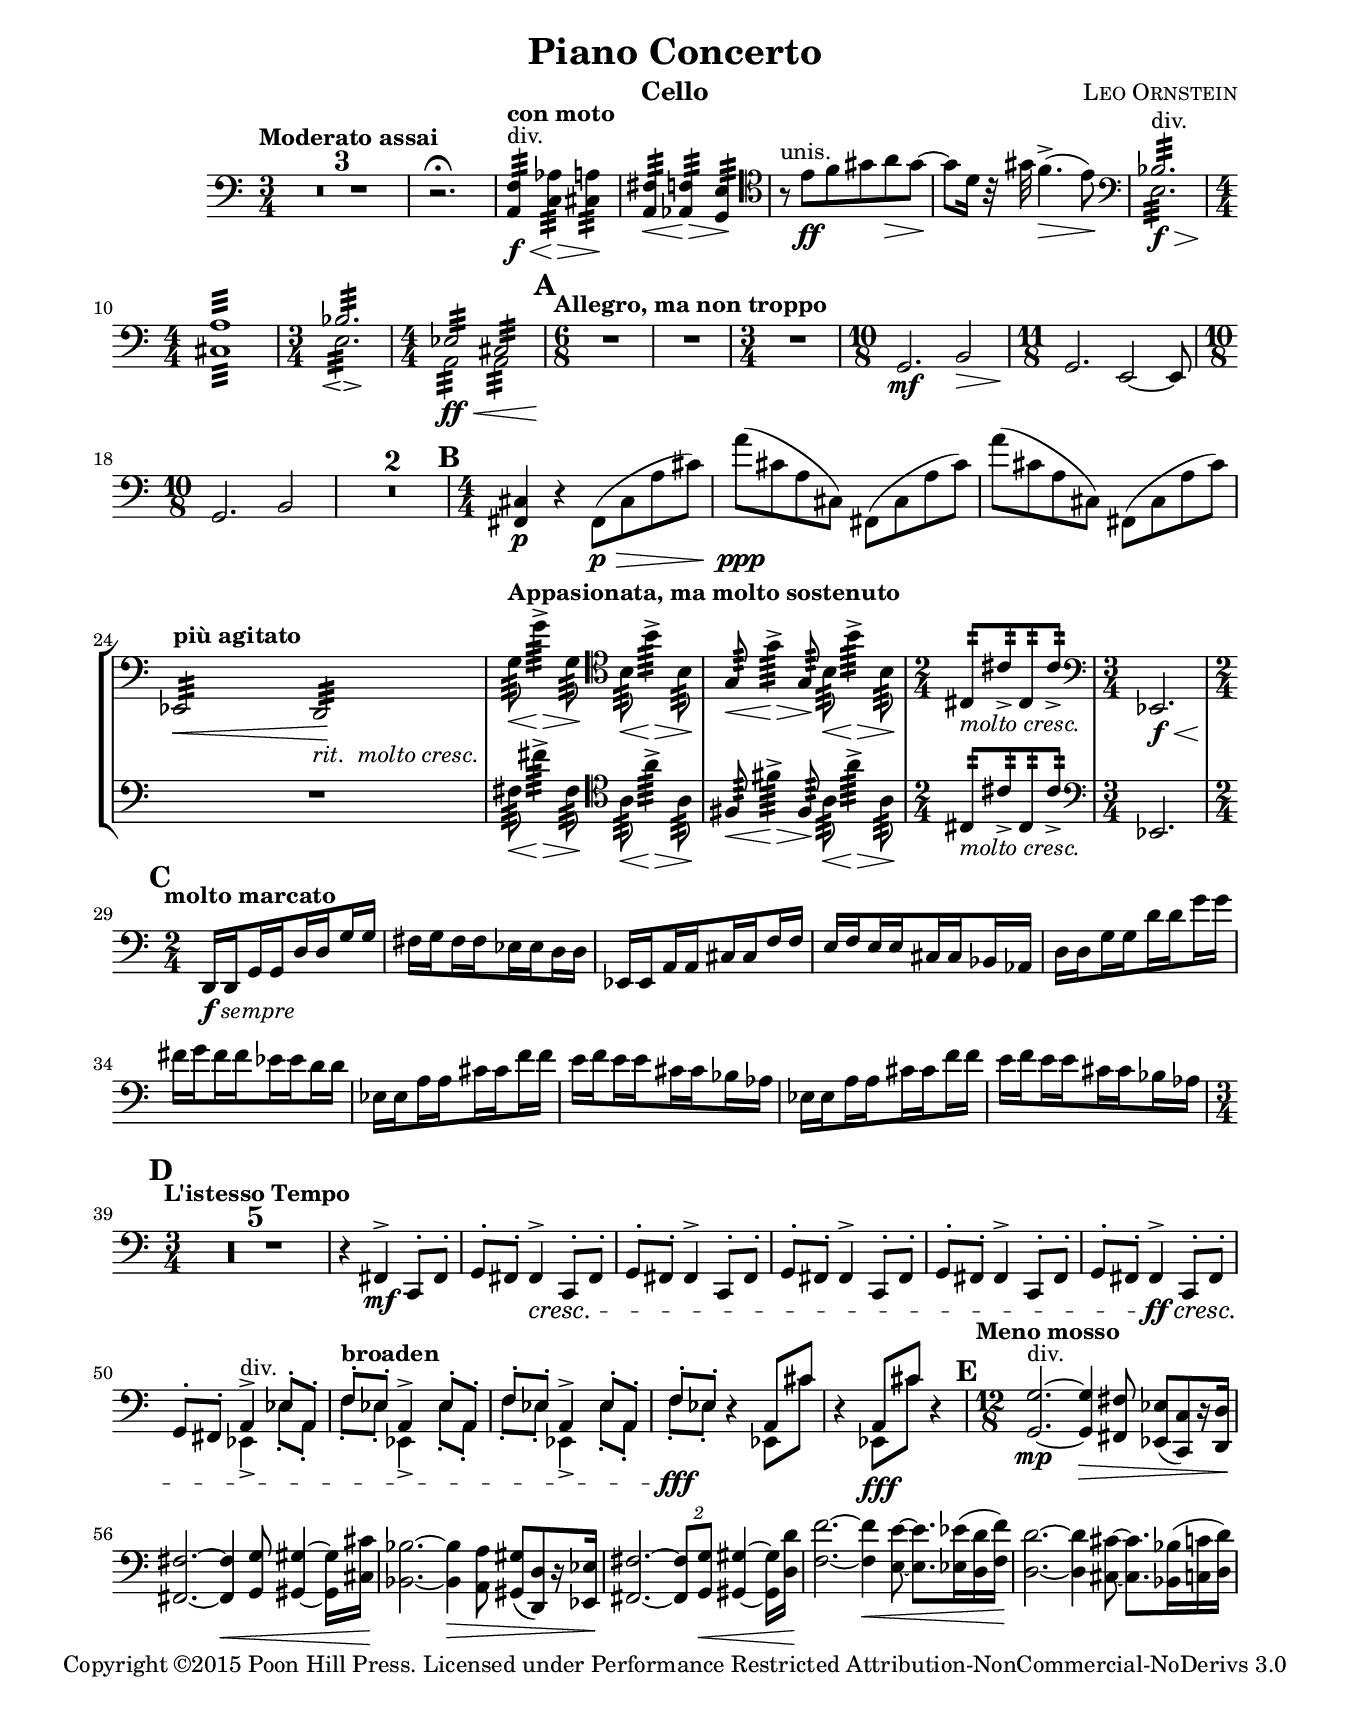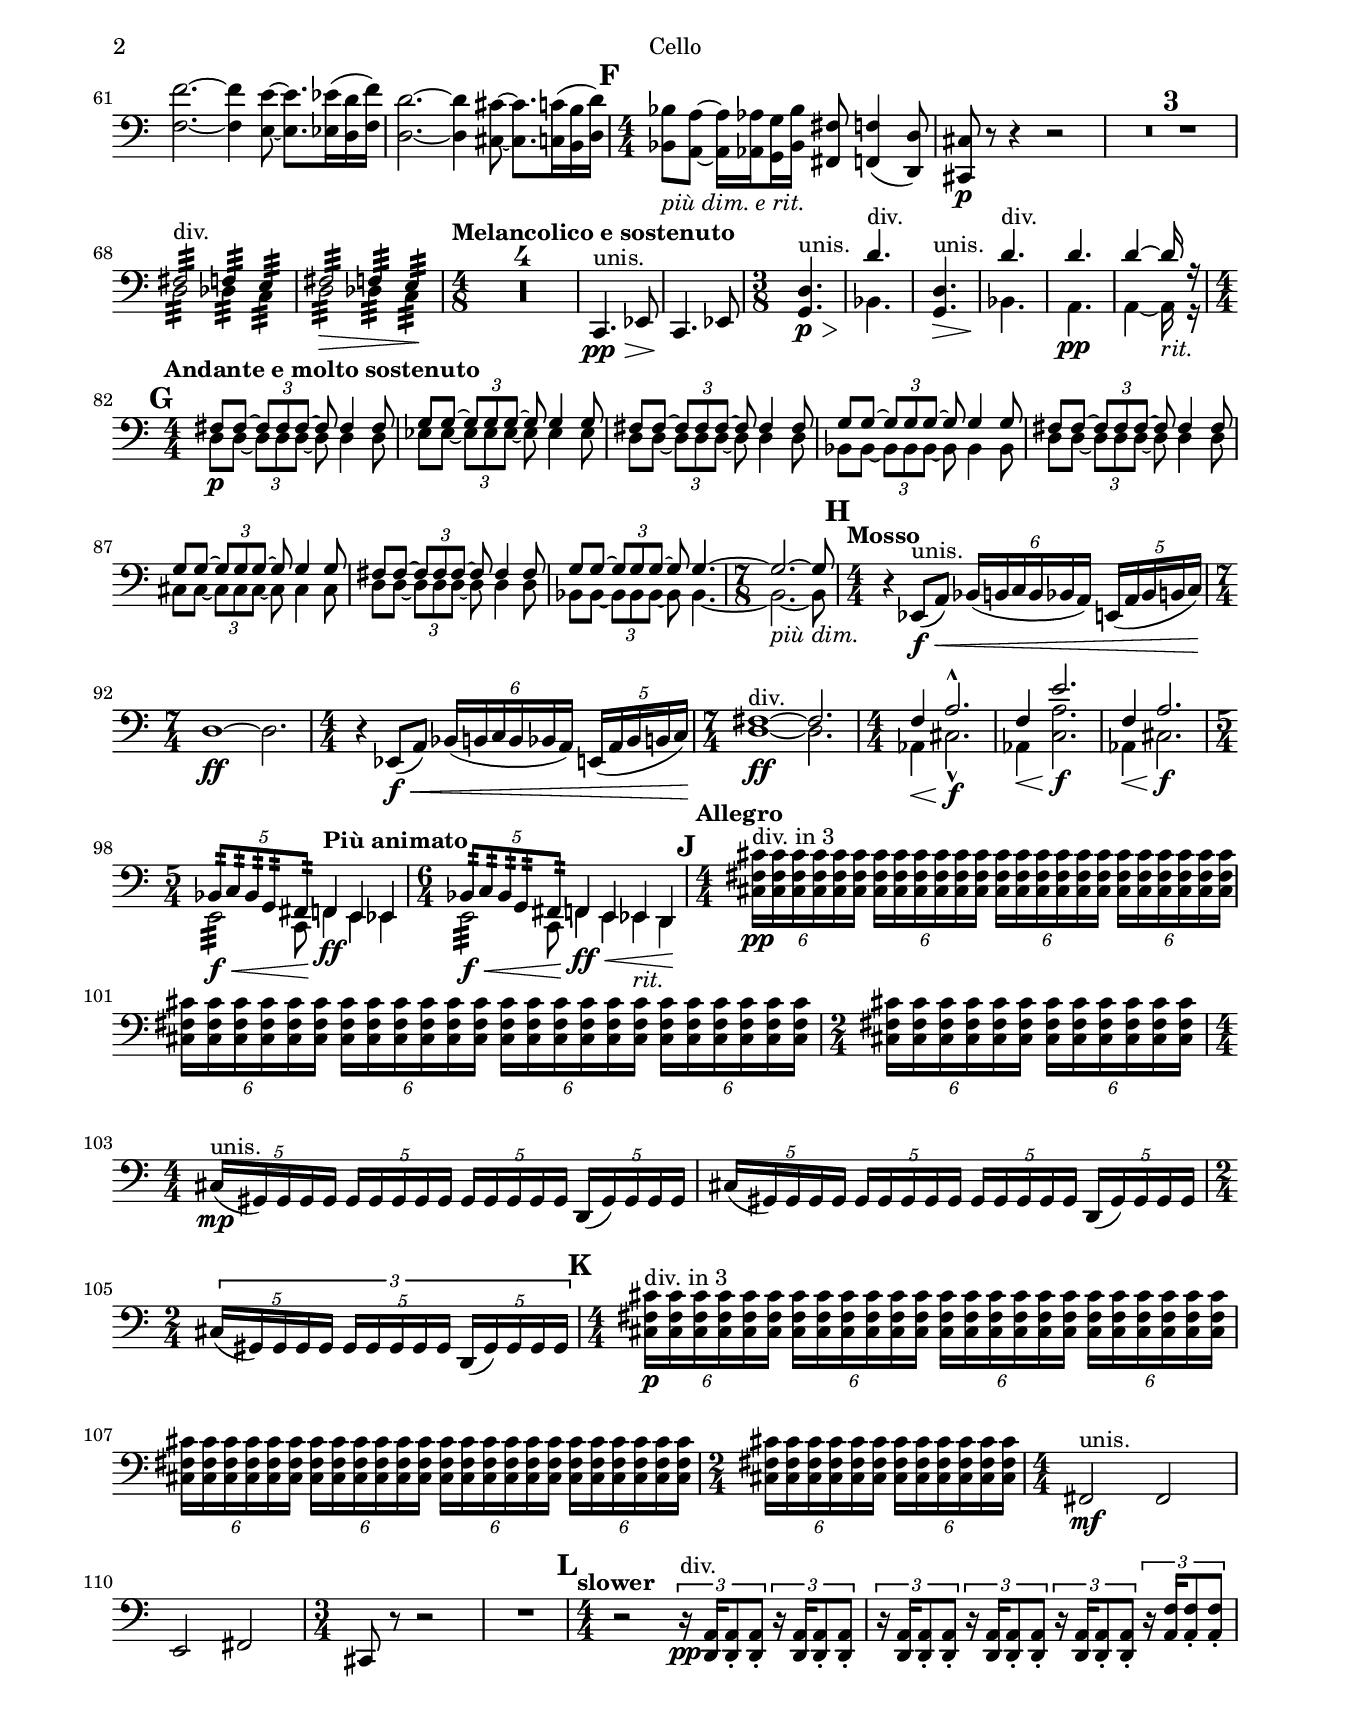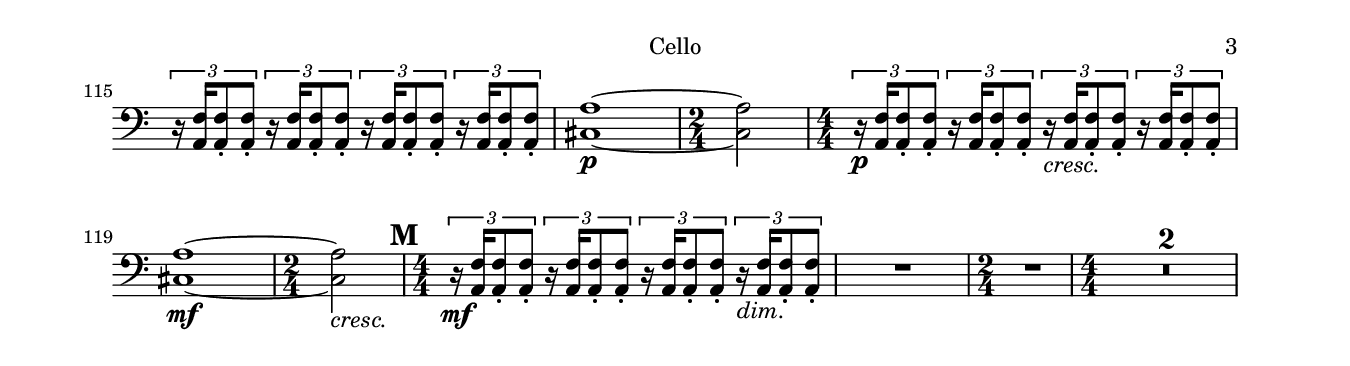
%%% Leo Ornstein - Piano Concerto (S824)
%%%
%%% Musical material Copyright (c) 2015 Poon Hill Press
%%% License: Performance Restricted Attribution-NonCommercial-NoDerivs 3.0
%%% The full text can be found in the LICENSE file with this code. It can be
%%% downloaded at https://imslp.org/wiki/Permissible_IMSLP_Licenses_(Various)

\version "2.23.82"

\include "common.ily"

instrumentName = "Cello"

%% Set the part size to U.S. standard 9"x12".
\paper {
	#(set-paper-size "arch a")
	top-margin = 0.5\in
	bottom-margin = 0.5\in
	left-margin = 0.75\in
	right-margin = 0.75\in
}

\header {
	title = \hdrTitle
	composer = \hdrComposer
	instrument = \instrumentName
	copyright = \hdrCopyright
}

%%% First movement

\include "mvmt1/I-common.ily"
%% Cello/Bass

%%% Section AA - mm. 1-4
%%% Tacet

%%% Section AB - mm. 5-12

%% FIXME: Dynamic hairpins in m. 11 in both cello and bass?

Cello_mvmt_I_AB_AC = \relative c {
	\tempo "con moto"
	<< { f4:32^\Div_mark aes:32 a:32 fis:32 f:32 e:32 } { a,:32\f\< c:32\!\> cis:32\! a:32\< aes:32\!\> g:32\! } >>
	\clef tenor
	r8^\Unis_mark e''8\ff f gis a\> gis\!~
	gis d16 r32 gis f4.->\> ( e8)\!
	\clef bass
	<<
		\new Voice {
			\voiceOne bes2.:32^\Div_mark \time 4/4 a1:32 \time 3/4 bes2.:32 \time 4/4 ees,2:32 cis2:32
			\mark #1 \tempo "Allegro, ma non troppo" \time 6/8 \override MultiMeasureRest.staff-position = #0 R2.*2 \revert MultiMeasureRest.staff-position
		}
		\new Voice {
			\voiceTwo e2.:32\f\> \time 4/4 cis1:32\! \time 3/4 e2.:32\espressivo \time 4/4 a,2:32\ff\< a2:32
			\mark #1 \tempo "Allegro, ma non troppo" \time 6/8 s2.\! s2.
		}
	>>
	%% Have to manually put NULL_I_AC here to place a crescendo stop.
	\time 3/4 R2.
}

Bass_mvmt_I_AB_AC  = \relative c {
	\tempo "con moto"
	d4:32\f\< f:32\!\> fis:32\!
	d:32\< cis:32\!\> c:32\!
	<<
		\new Voice {
			\voiceOne
			cis'2.:32^\Div_mark
			bes:32
			g:32\f\>
			\time 4/4
			fis1:32\!^\Unis_mark
			\time 3/4
			g2.:32^\Div_mark
		}
		\new Voice {
			\voiceTwo
			fis2.:32
			bes,:32
			c:32
			s1
			c2.:32\espressivo
		}
	>>
	\time 4/4
	ees2:32\ff\<^\Unis_mark a,:32
	%% Have to manually put NULL_I_AC here to place a crescendo stop.
	\mark #1 \tempo "Allegro, ma non troppo" \time 6/8 R2.*2\! \time 3/4 R2.
}

%%% Section AD = mm. 16-20

%% EDIT: Should I copy bass dynamics into cello part?

Cello_mvmt_I_AD = \relative c {
	\time 10/8
	g2.\mf b2\>
	\time 11/8
	g2.\! e2~ e8
	\time 10/8
	g2. b2
	R1*10/8*2
}

Bass_mvmt_I_AD = \relative c {
	\time 10/8
	c2.\mf e2\>
	\time 11/8
	c2.\!\espressivo a2~\> a8
	\time 10/8
	c2.\! e2
	R1*10/8*2
}

%%% Section AE = mm. 21-24

%% FIXME: m. 24 crescendo needs to go to the end of the bar. And maybe figure out a proper way
%%        to squeeze that "rit molto cresc" in that's less ugly?

Cello_mvmt_I_AE = \relative c, {
	\mark #2
	\time 4/4
	<fis cis'>4\p r4 fis8(\p\> cis' a' cis)
	a'(\!\ppp cis, a cis,) fis,( cis' a' cis)
	a'( cis, a cis,) fis,( cis' a' cis)
	\tempo "più agitato"
	\tag #'Part \textLengthOn ees,,2:32\< d2:32\!_\markup { \italic "rit.  molto cresc." } \tag #'Part \textLengthOff
}

% Cello divisi requires one earlier bar in score than in part.

Cello_divisi_II_mvmt_I_AE = \relative c, {
	\tag #'Part \NULL_I_AE
	\tag #'Score {
		\mark #2
		\time 4/4
		R1*3
		\tempo "più agitato"
		ees2:32\< d2:32\!_\markup { \italic "rit.  molto cresc." }
	}
}

Bass_mvmt_I_AE = \relative c, {
	\mark #2
	\time 4/4
	fis4\p r4 r2
	R1*2
	\tempo "più agitato"
	\tag #'Part \textLengthOn ees2:32\< d2:32\!_\markup { \italic "rit.  molto cresc." } \tag #'Part \textLengthOff
}

%%% Section AF - mm. 25-28

Cello_mvmt_I_AF = \relative c' {
	\tag #'Part \once \override Score.MetronomeMark.padding = #3
	\tempo "Appasionata, ma molto sostenuto"
	g8:64\< g'4:64->\!\> g,8:64\! \clef tenor b8:64\< b'4:64->\!\> b,8:64\!
	g8:64\< g'4:64->\!\> g,8:64\! b8:64\< b'4:64->\!\> b,8:64\!
	\time 2/4
	cis,8:32[_\markup { \italic "molto cresc." } cis'8:32-> cis,8:32 cis'8:32]->
	\time 3/4
	\clef bass
	ees,,2.\f\<
}

% Cello divisi requires one more bar in part than in score.

Cello_divisi_II_mvmt_I_AF = \relative c {
	fis8:64\< fis'4:64->\!\> fis,8:64\! \clef tenor a8:64\< a'4:64->\!\> a,8:64\!
	fis8:64\< fis'4:64->\!\> fis,8:64\! a8:64\< a'4:64->\!\> a,8:64\!
	\time 2/4
	cis,8:32[_\markup { \italic "molto cresc." } cis'8:32-> cis,8:32 cis'8:32]->
	\time 3/4
	\clef bass
	\tag #'Part { ees,,2. } \tag #'Score { R2. }
}

Bass_mvmt_I_AF = \relative c' {
	\tempo "Appasionata, ma molto sostenuto"
	<<
		\new Voice {
			\voiceOne
			g2^\Div_mark a2
			g a
			\time 2/4
			a4 fis
		}
		\new Voice {
			\voiceTwo
			c2\mf\< ees\!\>
			c\!\< ees\!\>
			\time 2/4
			a,4\!_\markup { \italic "molto cresc." } fis
		}
	>>
	\time 3/4
	\tempo "Allegro"
	ees2.^\Unis_mark\<
}

%%% Section AG = mm. 29-38 (Rehersal 3)

Cello_mvmt_I_AG = \relative c, {
	\mark #3
	\time 2/4
	\tempo "molto marcato"
	d16\![_\markup { \dynamic f \italic "sempre" } \beamCutR d \beamCutL g \beamCutR g \beamCutL d' \beamCutR d \beamCutL g g]
	fis16[ \beamCutR g \beamCutL fis \beamCutR fis \beamCutL ees \beamCutR ees \beamCutL d d]
	ees,16[ \beamCutR ees \beamCutL a \beamCutR a \beamCutL cis \beamCutR cis \beamCutL f f]
	e16[ \beamCutR f \beamCutL e \beamCutR e \beamCutL cis \beamCutR cis \beamCutL bes aes]
	d16[ \beamCutR d \beamCutL g \beamCutR g \beamCutL d' \beamCutR d \beamCutL g g]
	fis16[ \beamCutR g \beamCutL fis \beamCutR fis \beamCutL ees \beamCutR ees \beamCutL d d]
	\repeat unfold 2 {
		ees,16[ \beamCutR ees \beamCutL a \beamCutR a \beamCutL cis \beamCutR cis \beamCutL f f]
		e16[ \beamCutR f \beamCutL e \beamCutR e \beamCutL cis \beamCutR cis \beamCutL bes aes]
	}
}

Bass_mvmt_I_AG = \relative c, {
	\mark #3
	\time 2/4
	\tempo "molto marcato"
	d2\!_\markup { \dynamic f \italic "sempre" }~
	d
	ees~
	ees
	d~
	d
	ees~
	ees
	ees~
	ees
}

%%% Section AH = mm. 39-54 (Rehersal 4)

%%% WORKAROUND: There's only a bit of divisi material here, but I can't start a
%%%             crescendo in a single-voice context and end it inside a split one.

Cello_mvmt_I_AH = \relative c, {
	\mark #4
	\time 3/4
	\tempo "L'istesso Tempo"
	R2.*5
	r4
	<<
		\new Voice {
			\voiceOne
				fis->\mf c8-. fis-.
			g-. fis-. fis4->\cresc c8-. fis-.
			\repeat unfold 3 { g-. fis-. fis4-> c8-. fis-. }
			g-. fis-. fis4->\ff\!\cresc c8-. fis-.
			g-. fis-.
				a4->^\Div_mark ees'8-. a,-.
			\tempo "broaden"
			\repeat unfold 2 { f'-. ees-. a,4-> ees'8-. a,-. }
			f'-.[\fff ees-.]
		}
		\new Voice {
			\voiceTwo
				s2
			s2.*5
			s4
				ees,4-> ees'8-. a,-.
			\tempo "broaden"
			\repeat unfold 2 { f'-. ees-. ees,4-> ees'8-. a,-. }
			f'-.[ ees-.]
		}
	>>
	r4
	<<
		\new Voice {
			\voiceOne
			a,8[ cis']
		}
		\new Voice {
			\voiceTwo
			ees,,[ cis'']
		}
	>>
	r4
	<<
		\new Voice {
			\voiceOne
			a,8[ cis']
		}
		\new Voice {
			\voiceTwo
			ees,,[\fff cis'']
		}
	>>
	r4
}

Bass_mvmt_I_AH = \relative c {
	\mark #4
	\time 3/4
	\tempo "L'istesso Tempo"
	R2.*5
	r4 c->\mf fis,8-. c'-.
	des-. c-. c4->\cresc fis,8-. c'-.
	\repeat unfold 3 { des-. c-. c4-> fis,8-. c'-. }
	des-. c-. c4->\ff\cresc fis,8-. c'-.
	des-. c-. a4->
	<<
		\new Voice {
			\voiceOne
				a'8-. a,-.
			\tempo "broaden"
			\repeat unfold 2 { f'-. ees-. a,4-> a'8-. a,-. }
		}
		\new Voice {
			\voiceTwo
				ees'8-. a,-.
			\tempo "broaden"
			\repeat unfold 2 { f'-. ees-. a,4-> ees'8-. a,-. }
		}
	>>
	f'-.\fff^\Unis_mark ees-. r4 a,
	r4 a8\fff cis' r4
}

%%% Section AI = mm. 55-62 (Rehersal 5)

%%% Not using the divisi staff here yet. May hold off on it until we get to
%%% the unison/divisi alternation in m. 76.

Cello_mvmt_I_AI = \relative c {
	\mark #5
	\tempo "Meno mosso"
	\time 4/4
	\set Staff.timeSignatureFraction = 12/8
	\scaleDurations 2/3 {
		<g g'>2.~\mp^\Div_mark <g g'>4\> <fis fis'>8 <ees ees'>([ <c c'>) r16 <d d'>]
		<fis fis'>2.~\! <fis fis'>4\< <g g'>8 <gis gis'>4~ <gis gis'>16 <cis cis'>
		<bes bes'>2.~\! <bes bes'>4\> <a a'>8 <gis gis'>[( <d d'>) r16 <ees ees'>]
		<fis fis'>2.~\! \tuplet 2/3 { <fis fis'>8 <g g'>\< } <gis gis'>4~ <gis gis'>16 <d' d'>
		<f f'>2.~\! <f f'>4\< <e e'>8~ <e e'>8. <ees ees'>16( <d d'> <f f'>)
		<d d'>2.~\! <d d'>4 <cis cis'>8~ <cis cis'>8. <bes bes'> 16( <c c'> <d d'>)
		<f f'>2.~ <f f'>4 <e e'>8~ <e e'>8. <ees ees'>16( <d d'> <f f'>)
		<d d'>2.~ <d d'>4 <cis cis'>8~ <cis cis'>8. <c c'>16( <b b'> <d d'>)
	}
	\unset Staff.timeSignatureFraction
}

Bass_mvmt_I_AI = \relative c {
	\mark #5
	\tempo "Meno mosso"
	\time 4/4
	\set Staff.timeSignatureFraction = 12/8
	\scaleDurations 2/3 {
		g2.~\mp g4\> fis8 ees([ c) r16 d]
		fis2.~\! fis4\< g8 gis4~ gis16 cis
		bes2.~\! bes4\> a8 gis[( d) r16 ees]
		fis2.~\! \tuplet 2/3 { fis8 g\< } gis4~ gis16 d'
		f2.~\! f4\> e8~ e8. ees16( d f)
		d2.~\! d4 cis8~ cis8. bes16( c d)
		f2.~ f4 e8~ e8. ees16( d f)
		d2.~ d4 cis8~ cis8. c16( b d)
	}
	\unset Staff.timeSignatureFraction
}

%%% Section AJ = mm. 63-69 (Rehersal 6)

Cello_mvmt_I_AJ = \relative c {
	\mark #6
	\time 4/4
	<bes bes'>8_\markup { \italic {più dim. e rit.} } <a a'>~ <a a'>16 \beamCutR <aes aes'> \beamCutL <g g'> <bes bes'> <fis fis'>8 <f f'>4( <d d'>8)
	<cis cis'>8\p r8 r4 r2
	R1*3
	<<
		\new Voice {
			\voiceOne
			fis'2:32^\Div_mark f4:32 e:32
			fis2:32 f4:32 e:32
		}
		\new Voice {
			\voiceTwo
			d2:32 des4:32 c:32
			d2:32\> des4:32 c:32\!
		}
	>>
}

Bass_mvmt_I_AJ = \relative c {
	\mark #6
	\time 4/4
	bes8_\markup { \italic {più dim. e rit.} } a~ a16 \beamCutR aes \beamCutL g bes fis8 f4( d8)
	<<
		\new Voice {
			\voiceOne
			cis'2~^\Div_mark \tuplet 3/2 { cis4 d f }
			\repeat unfold 5 { cis2~ \tuplet 3/2 { cis4 d f } }
		}
		\new Voice {
			\voiceTwo
			cis,2~\p\< \tuplet 3/2 { cis4 d f }
			cis2~ \tuplet 3/2 { cis4 d f }
			cis2~\!\mf \tuplet 3/2 { cis4 d f }
			cis2~ \tuplet 3/2 { cis4 d f }
			cis2~ \tuplet 3/2 { cis4 d f }
			cis2~ \tuplet 3/2 { cis4 d f }
		}
	>>
}

%%% Section AK = mm. 70-81

Cello_mvmt_I_AK = \relative c, {
	\time 4/8
	\tempo "Melancolico e sostenuto"
	R2*4
	c4.\pp\>^\Unis_mark ees8
	c4.\! ees8
	<<
		\new Voice {
			\voiceOne
			<g d'>4.\p\>^\Unis_mark
			d''\!^\Div_mark
			<g,, d'>\>^\Unis_mark
			d''\!^\Div_mark
			d\pp
			d4~ d16_\markup { \italic "rit." } r16
		}
		\new Voice {
			\voiceTwo
			s4.
			bes,
			s
			bes
			a
			a4~ a16 r16
		}
	>>
}

Bass_mvmt_I_AK = \relative c, {
	\time 4/8
	\tempo "Melancolico e sostenuto"
	<fis fis'>4.\p r8
	R2*3
	c4.^\Unis_mark ees8
	c4. ees8
	\time 3/8
	g4.
	bes
	g
	bes4~ bes16. cis32
	d4.
	d4~ d16_\markup { \italic "rit." } r16
}

%%% Section AL = mm. 82-90 (Rehersal 7)

Cello_mvmt_I_AL = \relative c {
	\mark #7
	\tempo "Andante e molto sostenuto"
	\time 4/4
	<<
		\new Voice {
			\voiceOne
			\repeat unfold 3 {
				fis8 fis~ \tuplet 3/2 { fis fis fis~ } fis fis4 fis8
				g g~ \tuplet 3/2 { g g g~ } g g4 g8
			}
			fis8 fis~ \tuplet 3/2 { fis fis fis~ } fis fis4 fis8
			g g~ \tuplet 3/2 { g g g~ } g g4.~
			\time 7/8
			g2.~ g8
		}
		\new Voice {
			\voiceTwo
			d8\p d~ \tuplet 3/2 { d d d~ } d d4 d8
			ees ees~ \tuplet 3/2 { ees ees ees~ } ees ees4 ees8
			d8 d~ \tuplet 3/2 { d d d~ } d d4 d8
			bes bes~ \tuplet 3/2 { bes bes bes~ } bes bes4 bes8
			d8 d~ \tuplet 3/2 { d d d~ } d d4 d8
			cis cis~ \tuplet 3/2 { cis cis cis~ } cis cis4 cis8
			d8 d~ \tuplet 3/2 { d d d~ } d d4 d8
			bes bes~ \tuplet 3/2 { bes bes bes~ } bes bes4.~
			\time 7/8
			bes2.~_\markup { \italic "più dim." } bes8
		}
	>>
}

Bass_mvmt_I_AL = \relative c' {
	\mark #7
	\tempo "Andante e molto sostenuto"
	\time 4/4
	<<
		\new Voice {
			\voiceOne
			\repeat unfold 3 {
				a8^\Div_mark a~ \tuplet 3/2 { a a a~ } a a4 a8
			}
			ees ees~ \tuplet 3/2 { ees ees ees~ } ees ees4 ees8
			a8 a~ \tuplet 3/2 { a a a~ } a a4 a8
			ees ees~ \tuplet 3/2 { ees ees ees~ } ees ees4 ees8
			a,8 a~ \tuplet 3/2 { a a a~ } a a4 a8
			ees' ees~ \tuplet 3/2 { ees ees ees~ } ees ees4.~
			\time 7/8
			ees2.~ ees8
		}
		\new Voice {
			\voiceTwo
			d8\p d~ \tuplet 3/2 { d d d~ } d d4 d8
			c c~ \tuplet 3/2 { c c c~ } c c4 c8
			\repeat unfold 2 {
				d8 d~ \tuplet 3/2 { d d d~ } d d4 d8
				bes bes~ \tuplet 3/2 { bes bes bes~ } bes bes4 bes8
			}
			d,8 d~ \tuplet 3/2 { d d d~ } d d4 d8
			bes' bes~ \tuplet 3/2 { bes bes bes~ } bes bes4.~
			\time 7/8
			bes2.~_\markup { \italic "più dim." } bes8
		}
	>>
}

%%% Section AM = mm. 91-99 (Rehersal 8)

%%% If I'm going to do divisi part breakup in AN, start the part breakup here.

Cello_mvmt_I_AM = \relative c, {
	\mark #8
	\tempo "Mosso"
	\time 4/4
	r4 ees8(\f\<^\Unis_mark a) \tuplet 6/4 { bes16( b c b bes a) } \tuplet 5/4 { e( a bes b c) }
	\time 7/4
	d1~\!\ff d2.
	\time 4/4
	r4 ees,8(\f\< a) \tuplet 6/4 { bes16( b c b bes a) } \tuplet 5/4 { e( a bes b c)\! }
	\time 7/4
	<<
		\new Voice {
			\voiceOne
			fis1~^\Div_mark fis2.
			\time 4/4
			f4 a2.-^
			f4 e'2.
			f,4 a2.
			\time 5/4
			\tuplet 5/4 { bes,8:32 c8:32 bes8:32 g8:32 fis8:32 } \tempo "Più animato" f4 e ees
			\time 6/4
			\tuplet 5/4 { bes'8:32 c8:32 bes8:32 g8:32 fis8:32 } f4 e ees d
		}
		\new Voice {
			\voiceTwo
			d'1~\ff d2.
			\time 4/4
			aes4\< cis2.-^\!\f
			aes4\< <c a'>2.\!\f
			aes4\< cis2.\!\f
			\time 5/4
			\override TupletBracket.bracket-visibility = ##f
			\override TupletNumber.stencil = ##f
			\tuplet 5/4 { e,2:32\f\< c8\! } \tempo "Più animato" f4\ff e ees
			\time 6/4
			\tuplet 5/4 { e2:32\f\< c8\! }f4\ff\< e ees_\markup \italic "rit." d\!
			\revert TupletBracket.bracket-visibility
			\revert TupletNumber.stencil
		}
	>>
}

Bass_mvmt_I_AM = \relative c' {
	\mark #8
	\tempo "Mosso"
	\time 4/4
	<<
		\new Voice {
			\voiceOne
			a1:32
			\time 7/4
			fis1~ fis2.
			\time 4/4
			s1^\Unis_mark
			\time 7/4
			fis1~^\Div_mark fis2.
		}
		\new Voice {
			\voiceTwo
			a,1:32\mp\<
			\time 7/4
			c1~\!\ff c2.
			\time 4/4
			a1\mp\<
			\time 7/4
			c1~\!\ff c2.
		}
	>>
	\time 4/4
	d4\<^\Unis_mark f2.-^\!\f
	d4\< f2.\!\f
	d4\< f2.\!\f
	\time 5/4
	\tuplet 5/4 { bes,8:32\f\< c8:32 bes8:32 g8:32 fis8:32\! } \tempo "Più animato" f4\ff e ees
	\time 6/4
	\tuplet 5/4 { bes'8:32\f\< c8:32 bes8:32 g8:32 fis8:32\! } f4\ff\< e ees_\markup \italic "rit." d\!
}

%%% Section AN - mm. 100-112 (Rehersal 9/10)

%%% Keeping these simple figures unified in one staff for now, but perhaps break out parts later?

Cello_mvmt_I_AN = \relative c {
	\mark #9
	\tempo "Allegro"
	\time 4/4
	\tag #'Score \slashedGrace s8
	\tuplet 6/4 { <cis fis cis'>16\pp^\DivIII_mark q q q q q }
		\repeat unfold 7 { \tuplet 6/4 { <cis fis cis'>16 q q q q q } }
	\time 2/4
	\repeat unfold 2 { \tuplet 6/4 { <cis fis cis'>16 q q q q q } }
	\time 4/4
	\tuplet 5/4 { cis(\mp^\Unis_mark gis) gis gis gis} \tuplet 5/4 { gis gis gis gis gis }
		\tuplet 5/4 { gis gis gis gis gis } \tuplet 5/4 { d( gis) gis gis gis }
	\tuplet 5/4 { cis( gis) gis gis gis} \tuplet 5/4 { gis gis gis gis gis }
		\tuplet 5/4 { gis gis gis gis gis } \tuplet 5/4 { d( gis) gis gis gis }
	\time 2/4
	\tuplet 3/2 { \tuplet 5/4 { cis([ gis) gis gis gis] }  \tuplet 5/4 { gis[ gis gis gis gis] } \tuplet 5/4 { d([ gis) gis gis gis] } }
	\mark #10
	\time 4/4
	\tuplet 6/4 { <cis fis cis'>16\p^\DivIII_mark q q q q q }
		\repeat unfold 7 { \tuplet 6/4 { <cis fis cis'>16 q q q q q } }
	\time 2/4
	\repeat unfold 2 { \tuplet 6/4 { <cis fis cis'>16 q q q q q } }
	\time 4/4
	fis,2\mf^\Unis_mark fis
	e fis
	\time 3/4
	cis8 r8 r2
	R2.
}

Bass_mvmt_I_AN = \relative c, {
	\mark #9
	\tempo "Allegro"
	\time 4/4
	\tag #'Score \slashedGrace s8
	cis8\pp r8
	<<
		\new Voice {
			\voiceOne
			fis'8^\Div_mark r8 r4 fis8 r8
			r4 fis8 r8 r4 fis8 r8
			\time 2/4
			r4 fis8 r8
			\time 4/4
			cis'8^\Pz_mark r8 r4 r4 gis8 r8
			cis8 r8 r4 r4 gis8 r8
			\time 2/4
			\tuplet 3/2 { cis8 r8 r4 gis8 r8 }
			\mark #10
			\time 4/4
			r4 fis8^\Arco_mark r8 r4 fis8 r8
			r4 fis8 r8 r4 fis8 r8
			\time 2/4
			r4 fis8 r8
		}
		\new Voice {
			\voiceTwo
			fis,8 r8 r4 fis8 r8
			r4 fis8 r8 r4 fis8 r8
			\time 2/4
			r4 fis8 r8
			\time 4/4
			gis'8\mp r8 r4 r4 d8 r8
			gis8 r8 r4 r4 d8 r8
			\time 2/4
			\override TupletBracket.bracket-visibility = ##f
			\override TupletNumber.stencil = ##f
			\tuplet 3/2 { gis8 r8 r4 d8 r8 }
			\revert TupletBracket.bracket-visibility
			\revert TupletNumber.stencil
			\mark #10
			\time 4/4
			r4\p fis,8 r8 r4 fis8 r8
			r4 fis8 r8 r4 fis8 r8
			\time 2/4
			r4 fis8 r8
		}
	>>
	\time 4/4
	fis2\mf^\Unis_mark fis
	e fis
	\time 3/4
	cis8 r8 r2
	R2.
}

%%% Section AO = mm. 113-121 (Rehersal 11/12)

Cello_mvmt_I_AO = \relative c, {
	\mark #11
	\tempo "slower"
	\time 4/4
	r2 \tuplet 3/2 { r16\pp^\Div_mark <d a'> q8-. q-. } \tuplet 3/2 { r16 <d a'> q8-. q-. }
	\repeat unfold 3 { \tuplet 3/2 { r16 <d a'> q8-. q-. } }
		\repeat unfold 5 { \tuplet 3/2 { r16 <a' f'> q8-. q-. } }
	<cis a'>1~\p
	\time 2/4
	q2
	\time 4/4
	\tuplet 3/2 { r16\p <a f'> q8-. q-. } \tuplet 3/2 { r16 <a f'> q8-. q-. }
		\tuplet 3/2 { r16_\markup \italic "cresc." <a f'> q8-. q-. } \tuplet 3/2 { r16 <a f'> q8-. q-. }
	<cis a'>1~\mf
	\time 2/4
	q2_\markup \italic "cresc."
}

Bass_mvmt_I_AO = \relative c {
	\mark #11
	\tempo "slower"
	\time 4/4
	R1
	r2 r4 \tuplet 3/2 { r16\pp d16 d8-. d-. }
	\repeat unfold 4 { \tuplet 3/2 { r16 d16 d8-. d-. } }
	f1~\p
	\time 2/4
	f2
	\time 4/4
	\tuplet 3/2 { r16\p d16 d8-. d-. } \tuplet 3/2 { r16 d16 d8-. d-. }
		\tuplet 3/2 { r16_\markup \italic "cresc." d16 d8-. d-. } \tuplet 3/2 { r16 d16 d8-. d-. }
	f1~\mf
	\time 2/4
	f2_\markup \italic "cresc."
}

%%% Section AP = mm. 121-125 (Rehersal 12)

Cello_mvmt_I_AP = \relative c {
	\mark #12
	\time 4/4
		\tuplet 3/2 { r16\mf <a f'> q8-. q-. }
		\repeat unfold 2 { \tuplet 3/2 { r16 <a f'> q8-. q-. } }
		\tuplet 3/2 { r16_\markup \italic "dim." <a f'> q8-. q-. }
	R1
	\time 2/4
	R2
	\time 4/4
	R1*2
}

Bass_mvmt_I_AP = \relative c {
	\mark #12
	\time 4/4
	\tuplet 3/2 { r16\mf d16 d8-. d-. }
		\repeat unfold 2 { \tuplet 3/2 { r16 d16 d8-. d-. } }
		\tuplet 3/2 { r16_\markup \italic "dim." d16 d8-. d-. }
	R1
	\time 2/4
	R2
	\time 4/4
	R1*2
}

%%% Final assembly

Cello_mvmt_I = { \clef bass \NULL_I_AA \Cello_mvmt_I_AB_AC \Cello_mvmt_I_AD \Cello_mvmt_I_AE \Cello_mvmt_I_AF \Cello_mvmt_I_AG \Cello_mvmt_I_AH
		\Cello_mvmt_I_AI \Cello_mvmt_I_AJ \Cello_mvmt_I_AK \Cello_mvmt_I_AL \Cello_mvmt_I_AM \Cello_mvmt_I_AN \Cello_mvmt_I_AO \Cello_mvmt_I_AP }
Cello_divisi_II_mvmt_I = { \clef bass \NULL_I_AA \NULL_I_AB \NULL_I_AC \NULL_I_AD \Cello_divisi_II_mvmt_I_AE \Cello_divisi_II_mvmt_I_AF
		\NULL_I_AG \NULL_I_AH \NULL_I_AI \NULL_I_AJ \NULL_I_AK \NULL_I_AL \NULL_I_AM \NULL_I_AN \NULL_I_AO \NULL_I_AP }

Bass_mvmt_I = { \clef bass \NULL_I_AA \Bass_mvmt_I_AB_AC \Bass_mvmt_I_AD \Bass_mvmt_I_AE \Bass_mvmt_I_AF \Bass_mvmt_I_AG \Bass_mvmt_I_AH
		\Bass_mvmt_I_AI \Bass_mvmt_I_AJ \Bass_mvmt_I_AK \Bass_mvmt_I_AL \Bass_mvmt_I_AM \Bass_mvmt_I_AN \Bass_mvmt_I_AO \Bass_mvmt_I_AP }


\score {
	\new StaffGroup <<
		\new Staff \compressMMRests \keepWithTag #'Part { \markLengthOn \Cello_mvmt_I }
		\new Staff \with { \RemoveAllEmptyStaves } \compressMMRests \keepWithTag #'Part \Cello_divisi_II_mvmt_I
	>>
	\layout {
	\context {
		\Score
			rehersalMarkFormatter = #format-mark-circle-numbers
			\numericTimeSignature
	}
  }
}

